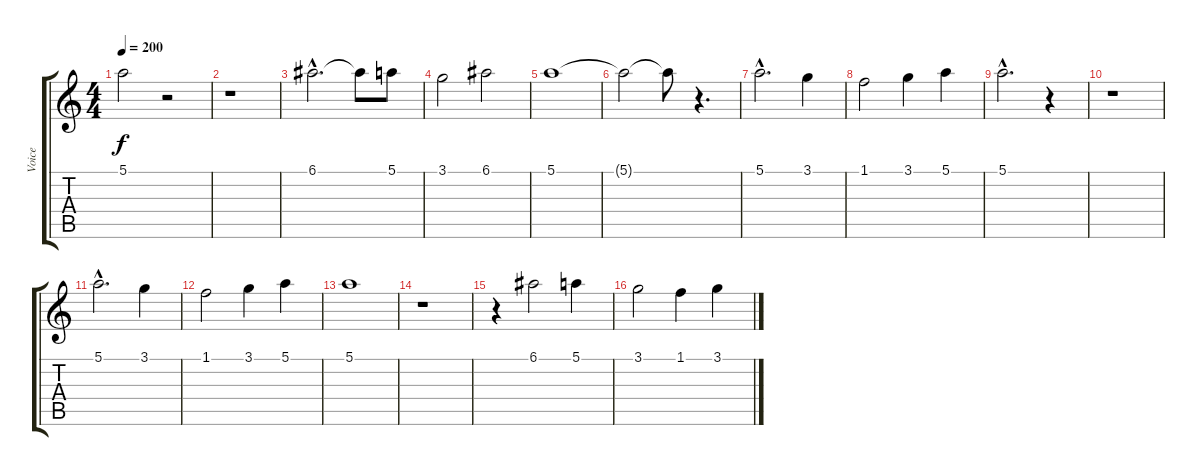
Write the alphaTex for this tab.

\track ("Voice" "Voice") {instrument electricguitarclean}
\staff {score tabs}
\tuning (E4 B3 G3 D3 A2 E2) {hide}
\ts (4 4)
\tempo 200
\clef g2
\ks c
5.1.2{dy f} r.2 |
r.1 |
6.1{hac}.2{d} 6.1{t}.8 5.1.8 |
3.1.2 6.1.2 |
5.1.1 |
5.1{t}.2 5.1{t}.8 r.4{d} |
5.1{hac}.2{d} 3.1.4 |
1.1.2 3.1.4 5.1.4 |
5.1{hac}.2{d} r.4 |
r.1 |
5.1{hac}.2{d} 3.1.4 |
1.1.2 3.1.4 5.1.4 |
5.1.1 |
r.1 |
r.4 6.1.2 5.1.4 |
3.1.2 1.1.4 3.1.4
